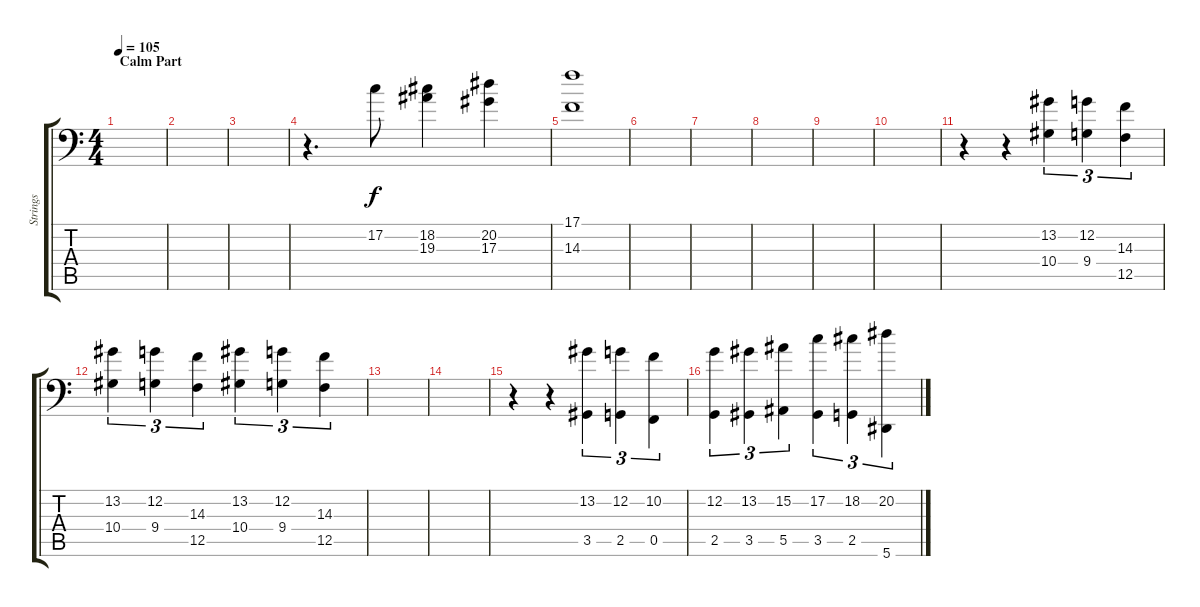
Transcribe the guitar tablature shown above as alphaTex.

\track ("Strings" "Strings") {instrument stringensemble2}
\staff {score tabs}
\tuning (C4 G3 Eb3 Bb2 F2 Bb1) {hide}
\ts (4 4)
\section ("" "Calm Part")
\tempo 105
\clef f4
\ks c
|
|
|
r.4{d} 17.2.8 (18.2 19.3).4 (20.2 17.3).4 |
(17.1 14.3).1 |
|
|
|
|
|
r.4 r.4 (13.2 10.4).4{tu (3 2)} (12.2 9.4).4{tu (3 2)} (14.3 12.5).4{tu (3 2)} |
(13.2 10.4).4{tu (3 2)} (12.2 9.4).4{tu (3 2)} (14.3 12.5).4{tu (3 2)} (13.2 10.4).4{tu (3 2)} (12.2 9.4).4{tu (3 2)} (14.3 12.5).4{tu (3 2)} |
|
|
r.4 r.4 (13.2 3.5).4{tu (3 2)} (12.2 2.5).4{tu (3 2)} (10.2 0.5).4{tu (3 2)} |
(12.2 2.5).4{tu (3 2)} (13.2 3.5).4{tu (3 2)} (15.2 5.5).4{tu (3 2)} (17.2 3.5).4{tu (3 2)} (18.2 2.5).4{tu (3 2)} (20.2 5.6).4{tu (3 2)}
